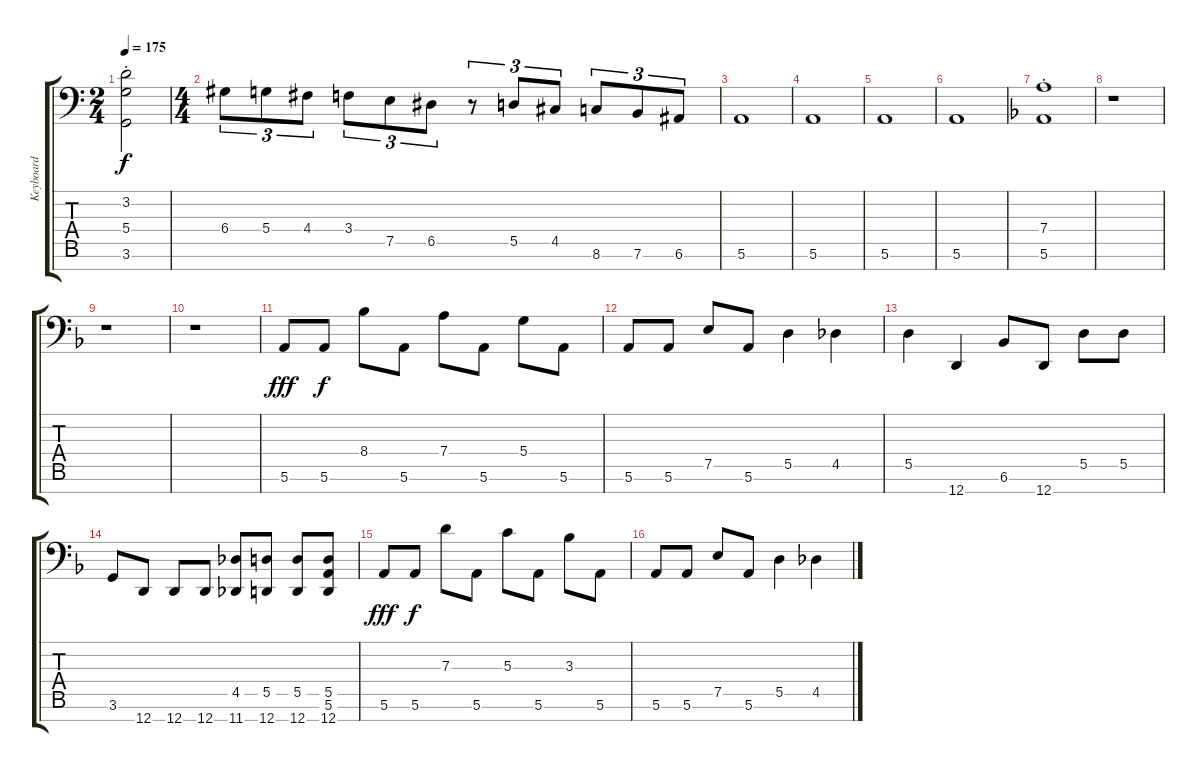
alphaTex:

\track ("Keyboard" "Keyboard") {instrument stringensemble1}
\staff {score tabs}
\tuning (E4 B3 G3 D3 A2 E2 D1) {hide}
\ts (2 4)
\tempo 175
\clef f4
\ks c
(3.2{st} 5.4{st} 3.6{st}).2{dy f} |
\ts (4 4)
6.4.8{tu (3 2)} 5.4.8{tu (3 2)} 4.4.8{tu (3 2)} 3.4.8{tu (3 2)} 7.5.8{tu (3 2)} 6.5.8{tu (3 2)} r.8{tu (3 2)} 5.5.8{tu (3 2)} 4.5.8{tu (3 2)} 8.6.8{tu (3 2)} 7.6.8{tu (3 2)} 6.6.8{tu (3 2)} |
5.6.1 |
5.6.1 |
5.6.1 |
5.6.1 |
\ks dminor
(7.4{st} 5.6{st}).1 |
r.1 |
r.1 |
r.1 |
5.6.8{dy fff instrument lead1square} 5.6.8{dy f} 8.4.8 5.6.8 7.4.8 5.6.8 5.4.8 5.6.8 |
5.6.8 5.6.8 7.5.8 5.6.8 5.5.4 4.5.4 |
5.5.4 12.7.4 6.6.8 12.7.8 5.5.8 5.5.8 |
3.6.8 12.7.8 12.7.8 12.7.8 (4.5 11.7).8 (5.5 12.7).8 (5.5 12.7).8 (5.5 5.6 12.7).8 |
5.6.8{dy fff} 5.6.8{dy f} 7.3.8 5.6.8 5.3.8 5.6.8 3.3.8 5.6.8 |
5.6.8 5.6.8 7.5.8 5.6.8 5.5.4 4.5.4
